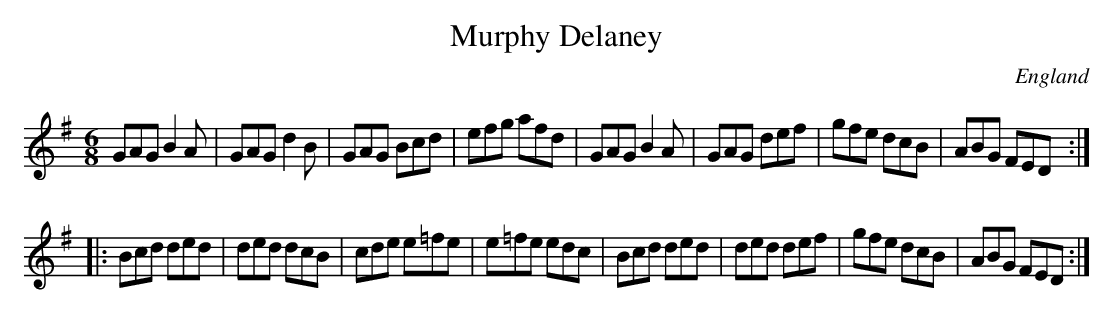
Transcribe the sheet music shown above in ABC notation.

X:1
T:Murphy Delaney
O:England
M:6/8
K:G
GAG B2A | GAG d2B | GAG Bcd | efg afd | \
GAG B2A | GAG def | gfe dcB | ABG FED :|*
 |:Bcd ded | ded dcB | cde e=fe | e=fe edc | \
Bcd ded | ded def | gfe dcB | ABG FED :|**
